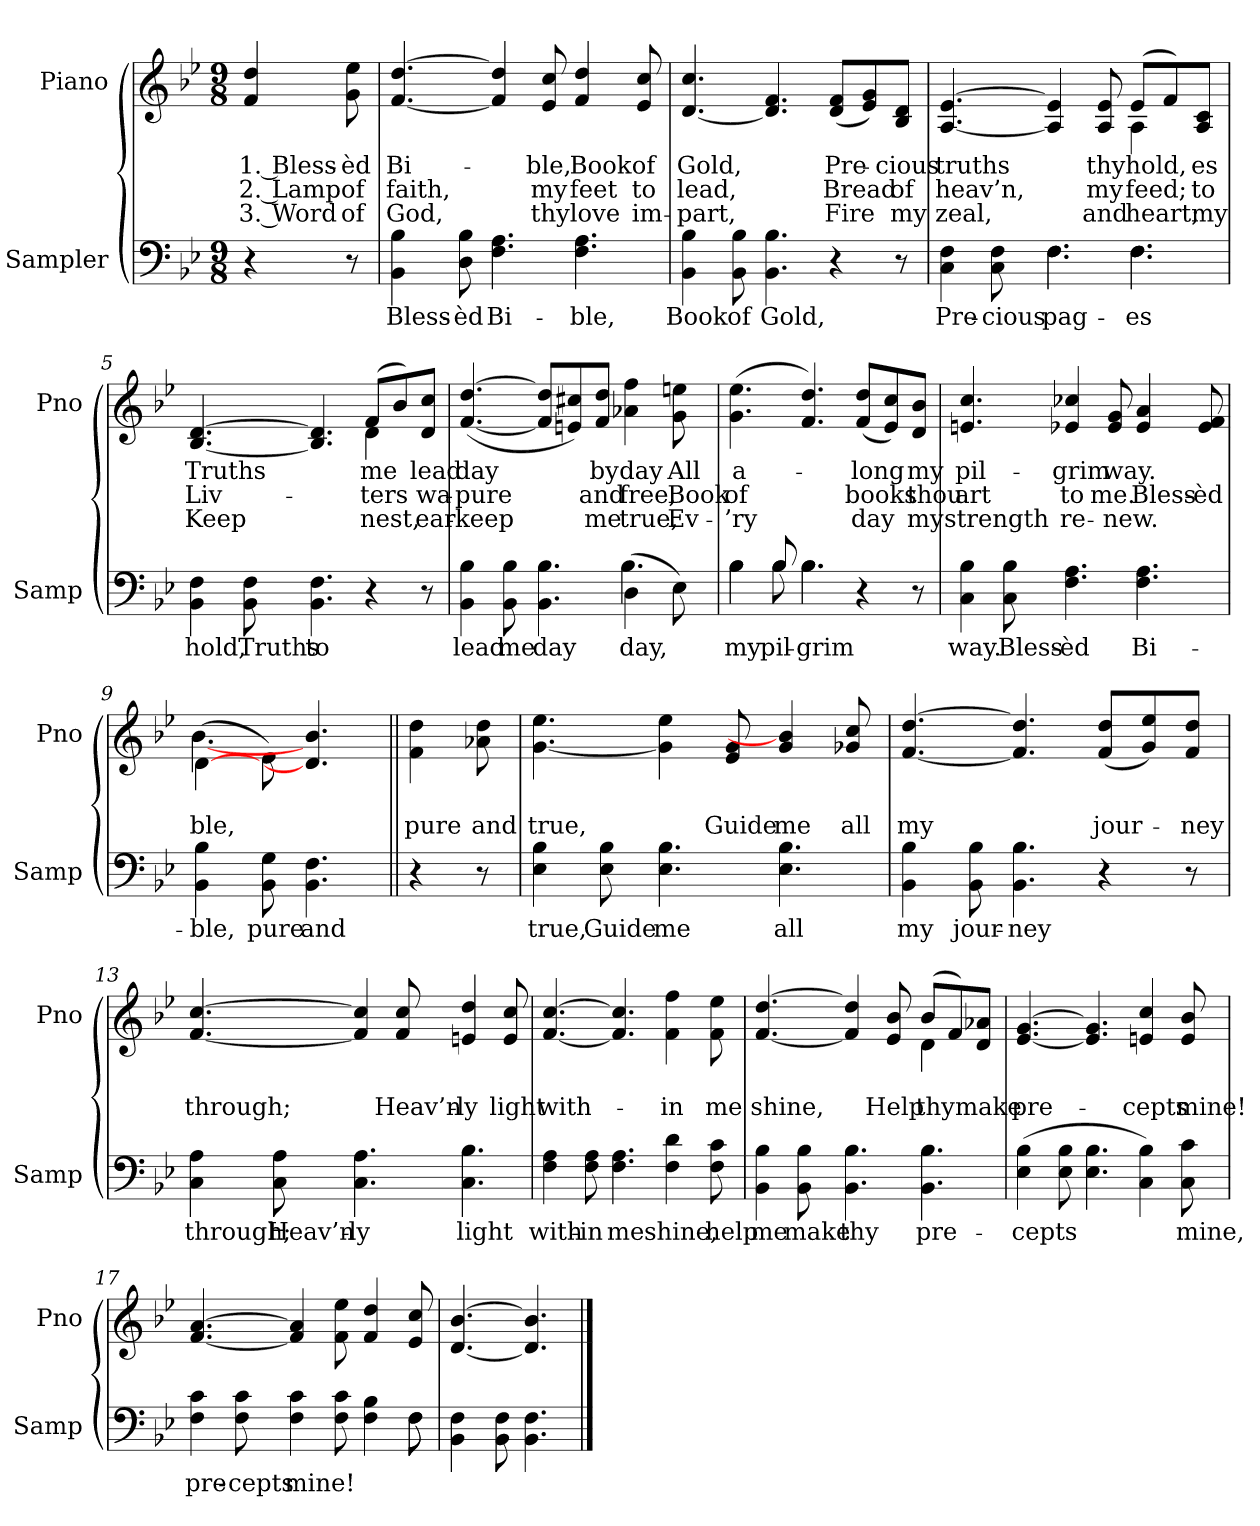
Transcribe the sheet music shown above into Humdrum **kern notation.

**kern	**text	**kern	**text	**text	**text
*part2	*part2	*part1	*part1	*part1	*part1
*staff2	*staff2	*staff1	*staff1	*staff1	*staff1
*I"Sampler	*	*I"Piano	*	*	*
*I'Samp	*	*I'Pno	*	*	*
*clefF4	*	*clefG2	*	*	*
*k[b-e-]	*	*k[b-e-]	*	*	*
*B-:	*	*B-:	*	*	*
*M9/8	*	*M9/8	*	*	*
=1	=1	=1	=1	=1	=1
4r	.	4f 4dd	1. Bless-	2. Lamp	3. Word
8r	.	8g 8ee-	-èd	of	of
=2	=2	=2	=2	=2	=2
4BB- 4B-	Bless-	[4.f [4.dd	Bi-	faith,	God,
8D 8B-	-èd	.	.	.	.
4.F 4.A	Bi-	4f] 4dd]	.	.	.
.	.	8e- 8cc	-ble,	my	thy
4.F 4.A	-ble,	4f 4dd	Book	feet	love
.	.	8e- 8cc	of	to	im-
=3	=3	=3	=3	=3	=3
4BB- 4B-	Book	[4.d 4.cc	Gold,	lead,	-part,
8BB- 8B-	of	.	.	.	.
4.BB- 4.B-	Gold,	4.d] 4.f	.	.	.
4r	.	(8d/ 8f/L	Pre-	Bread	Fire
.	.	8e-/ 8g/)	.	.	.
8r	.	8B-/ 8d/J	-cious	of	my
=4	=4	=4	=4	=4	=4
*^	*	*^	*	*	*
4C 4F	4.ryy	Pre-	[4.A [4.e-	2.ryy	truths	heav’n,	zeal,
8C 8F	.	-cious	.	.	.	.	.
4.F\	4.F	pag-	4A] 4e-]	.	.	.	.
.	.	.	8A 8e-	.	thy	my	and
4.F\	4.F	-es	(8e-/L	4A	hold,	feed;	heart;
.	.	.	8f/)	.	.	.	.
.	.	.	8A/ 8c/J	8ryy	-es	to	my
*v	*v	*	*	*	*	*	*
=5	=5	=5	=5	=5	=5	=5
4BB- 4F	hold,	[4.B- [4.d	2.ryy	Truths	Liv-	Keep
8BB- 8F	Truths	.	.	.	.	.
4.BB- 4.F	to	4.B-] 4.d]	.	.	.	.
4r	.	(8f/L	4d	me	-ters	-nest,
.	.	8b-/)	.	.	.	.
8r	.	8d/ 8cc/J	8ryy	lead	wa-	ear-
*	*	*v	*v	*	*	*
=6	=6	=6	=6	=6	=6
*^	*	*	*	*	*
4BB- 4B-	2.ryy	lead	([4.f [4.dd	day	pure	keep
8BB- 8B-	.	me	.	.	.	.
4.BB- 4.B-	.	day	8f]/ 8dd]/L	.	.	.
.	.	.	8en/ 8cc#X/)	.	.	.
.	.	.	8f/ 8dd/J	by	and	me
(4D\	4.B-	day,	4a-X 4ff	day	free,	true,
8E-\)	.	.	8g 8een	All	Book	Ev-
=7	=7	=7	=7	=7	=7	=7
4B-\	4B-	my	(4.g 4.ee-	a-	of	-’ry
8B-/	8B-	pil-	.	.	.	.
4.B-\	4.B-	-grim	4.f 4.dd)	.	.	.
4r	4.ryy	.	(8f/ 8dd/L	-long	books	day
.	.	.	8e-/ 8cc/)	.	.	.
8r	.	.	8d/ 8b-/J	my	thou	my
*v	*v	*	*	*	*	*
=8	=8	=8	=8	=8	=8
4C 4B-	way.	4.en 4.cc	pil-	art	strength
8C 8B-	Bless-	.	.	.	.
4.F 4.A	-èd	4e-X 4cc-X	-grim	to	re-
.	.	8e- 8g	way.	me.	-new.
4.F 4.A	Bi-	4e- 4a	.	Bless-	.
.	.	8e- 8f	.	-èd	.
=9	=9	=9	=9	=9	=9
*	*	*^	*	*	*
4BB- 4B-	-ble,	([4d\	[4.b-	.	-ble,	.
8BB- 8G	pure	8e-\)	.	.	.	.
4.BB- 4.F	and	4.d] 4.b-	4.ryy	.	.	.
=10||	=10||	=10||	=10||	=10||	=10||	=10||
!	!	!LO:TX:t=Refrain	!	!	!	!
*	*	*v	*v	*	*	*
4r	.	4f\ 4dd\	.	pure	.
8r	.	8a-X 8dd	.	and	.
=11	=11	=11	=11	=11	=11
4E- 4B-	true,	[4.g 4.ee-	.	true,	.
8E- 8B-	Guide	.	.	.	.
4.E- 4.B-	me	4g] 4ee-	.	.	.
.	.	8e- 8g	.	Guide	.
4.E- 4.B-	all	4g 4b-]	.	me	.
.	.	8g-X 8cc	.	all	.
=12	=12	=12	=12	=12	=12
4BB- 4B-	my	[4.f [4.dd	.	my	.
8BB- 8B-	jour-	.	.	.	.
4.BB- 4.B-	-ney	4.f] 4.dd]	.	.	.
4r	.	(8f/ 8dd/L	.	jour-	.
.	.	8g/ 8ee-/)	.	.	.
8r	.	8f/ 8dd/J	.	-ney	.
=13	=13	=13	=13	=13	=13
4C 4A	through;	[4.f [4.cc	.	through;	.
8C 8A	Heav’n-	.	.	.	.
4.C 4.A	-ly	4f] 4cc]	.	.	.
.	.	8f 8cc	.	Heav’n-	.
4.C 4.B-	light	4en 4dd	.	-ly	.
.	.	8e 8cc	.	light	.
=14	=14	=14	=14	=14	=14
4F 4A	with-	[4.f [4.cc	.	with-	.
8F 8A	-in	.	.	.	.
4.F 4.A	me	4.f] 4.cc]	.	.	.
4F 4d	shine,	4f 4ff	.	-in	.
8F 8c	help	8f 8ee-	.	me	.
=15	=15	=15	=15	=15	=15
*	*	*^	*	*	*
4BB- 4B-	me	[4.f [4.dd	2.ryy	.	shine,	.
8BB- 8B-	make	.	.	.	.	.
4.BB- 4.B-	thy	4f] 4dd]	.	.	.	.
.	.	8e- 8b-	.	.	Help	.
4.BB- 4.B-	pre-	(8b-/L	4d	.	thy	.
.	.	8f/)	.	.	.	.
.	.	8d/ 8a-X/J	8ryy	.	make	.
*	*	*v	*v	*	*	*
=16	=16	=16	=16	=16	=16
(4E- 4B-	-cepts	[4.e- [4.g	.	pre-	.
8E- 8B-	.	.	.	.	.
4.E- 4.B-	.	4.e-] 4.g]	.	.	.
4C 4B-)	.	4en 4cc	.	-cepts	.
8C 8c	mine,	8e 8b-	.	mine!	.
=17	=17	=17	=17	=17	=17
*^	*	*	*	*	*
4F 4c	1ryy	pre-	[4.f [4.a	.	.	.
8F 8c	.	-cepts	.	.	.	.
4F 4c	.	mine!	4f] 4a]	.	.	.
8F 8c	.	.	8f 8ee-	.	.	.
4F 4B-	.	.	4f 4dd	.	.	.
8F\	8F	.	8e- 8cc	.	.	.
*v	*v	*	*	*	*	*
=18	=18	=18	=18	=18	=18
4BB- 4F	.	[4.d [4.b-	.	.	.
8BB- 8F	.	.	.	.	.
4.BB- 4.F	.	4.d] 4.b-]	.	.	.
==	==	==	==	==	==
*-	*-	*-	*-	*-	*-
